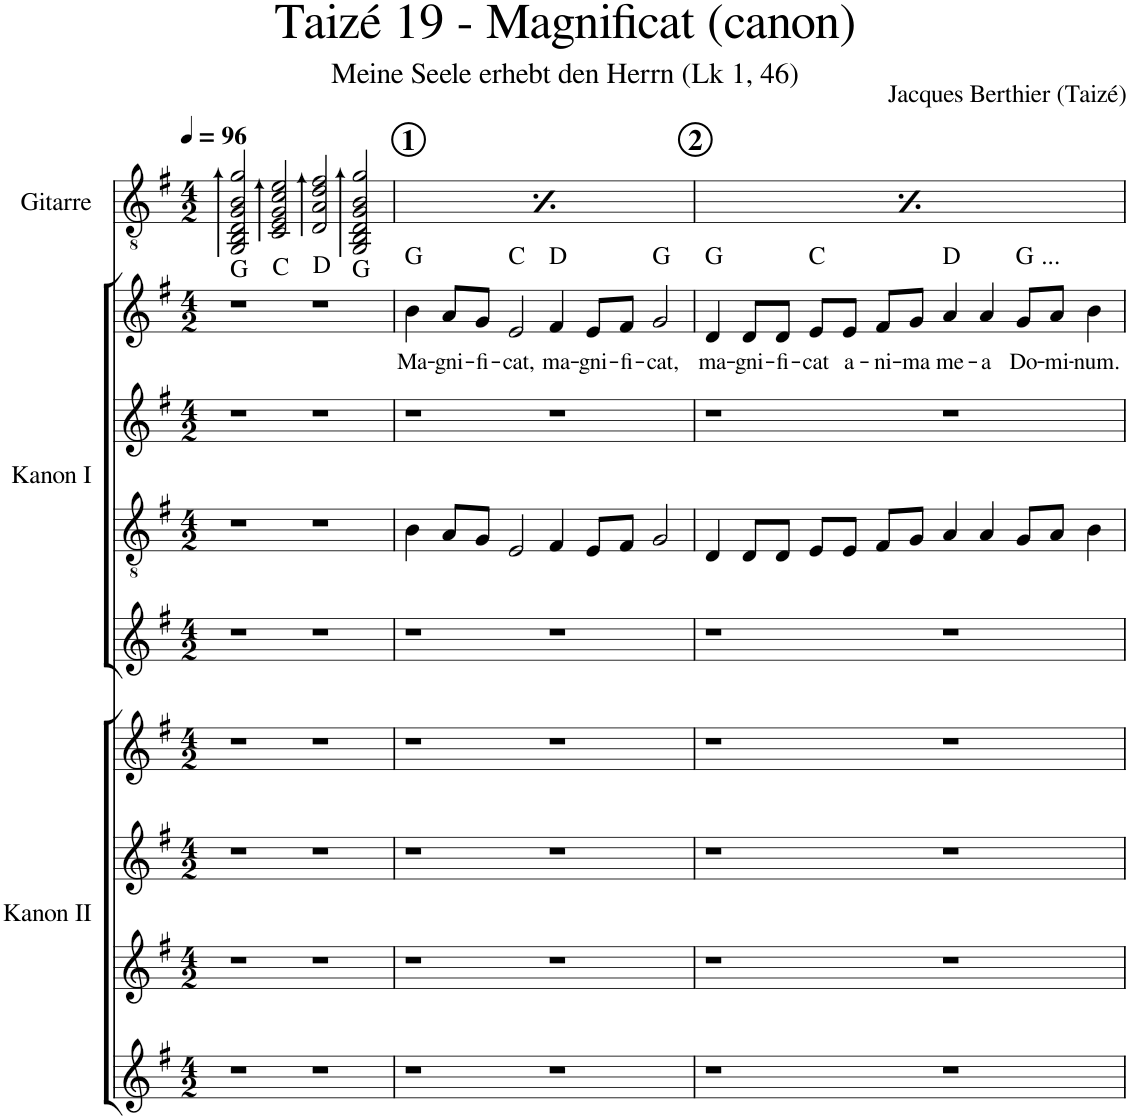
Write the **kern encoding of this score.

**kern	**kern	**kern	**kern	**kern	**kern	**kern	**kern	**text	**harte	**kern	**harte
*part3	*part3	*part3	*part3	*part2	*part2	*part2	*part2	*part2	*part2	*part1	*part1
*staff9	*staff8	*staff7	*staff6	*staff5	*staff4	*staff3	*staff2	*staff2	*	*staff1	*
*I"Kanon II	*	*	*	*I"Kanon I	*	*	*	*	*	*I"Gitarre	*
*I'II	*	*	*	*I'I	*	*	*	*	*	*I'Git.	*
*clefG2	*clefG2	*clefG2	*clefG2	*clefG2	*clefGv2	*clefG2	*clefG2	*	*	*clefGv2	*
*k[f#]	*k[f#]	*k[f#]	*k[f#]	*k[f#]	*k[f#]	*k[f#]	*k[f#]	*	*	*k[f#]	*
*M4/2	*M4/2	*M4/2	*M4/2	*M4/2	*M4/2	*M4/2	*M4/2	*	*	*M4/2	*
*MM96	*MM96	*MM96	*MM96	*MM96	*MM96	*MM96	*MM96	*	*	*MM96	*
=1	=1	=1	=1	=1	=1	=1	=1	=1	=1	=1	=1
1r	1r	1r	1r	1r	1r	1r	1r	.	.	2GG/ 2BB/ 2D/ 2G/ 2B/ 2g/	G:maj
.	.	.	.	.	.	.	.	.	.	2C/ 2E/ 2G/ 2c/ 2e/	C:maj
1r	1r	1r	1r	1r	1r	1r	1r	.	.	2D/ 2A/ 2d/ 2f#/	D:maj
.	.	.	.	.	.	.	.	.	.	2GG/ 2BB/ 2D/ 2G/ 2B/ 2g/	G:maj
=2	=2	=2	=2	=2	=2	=2	=2	=2	=2	=2	=2
*	*	*	*	*	*	*	*	*	*	*MM96	*
!	!	!	!	!	!	!	!	!LO:LY:b	!	!	!
1r	1r	1r	1r	1r	4B\	1r	4b\	Ma-	G:maj	2GG/ 2BB/ 2D/ 2G/ 2B/ 2g/	G:maj
!	!	!	!	!	!	!	!	!LO:LY:b	!	!	!
.	.	.	.	.	8A/L	.	8a/L	-gni-	.	.	.
!	!	!	!	!	!	!	!	!LO:LY:b	!	!	!
.	.	.	.	.	8G/J	.	8g/J	-fi-	.	.	.
!	!	!	!	!	!	!	!	!LO:LY:b	!	!	!
.	.	.	.	.	2E/	.	2e/	-cat,	C:maj	2C/ 2E/ 2G/ 2c/ 2e/	C:maj
!	!	!	!	!	!	!	!	!LO:LY:b	!	!	!
1r	1r	1r	1r	1r	4F#/	1r	4f#/	ma-	D:maj	2D/ 2A/ 2d/ 2f#/	D:maj
!	!	!	!	!	!	!	!	!LO:LY:b	!	!	!
.	.	.	.	.	8E/L	.	8e/L	-gni-	.	.	.
!	!	!	!	!	!	!	!	!LO:LY:b	!	!	!
.	.	.	.	.	8F#/J	.	8f#/J	-fi-	.	.	.
!	!	!	!	!	!	!	!	!LO:LY:b	!	!	!
.	.	.	.	.	2G/	.	2g/	-cat,	G:maj	2GG/ 2BB/ 2D/ 2G/ 2B/ 2g/	G:maj
=3	=3	=3	=3	=3	=3	=3	=3	=3	=3	=3	=3
*	*	*	*	*	*	*	*	*	*	*MM96	*
!	!	!	!	!	!	!	!	!LO:LY:b	!	!	!
1r	1r	1r	1r	1r	4D/	1r	4d/	ma-	G:maj	2GG/ 2BB/ 2D/ 2G/ 2B/ 2g/	G:maj
!	!	!	!	!	!	!	!	!LO:LY:b	!	!	!
.	.	.	.	.	8D/L	.	8d/L	-gni-	.	.	.
!	!	!	!	!	!	!	!	!LO:LY:b	!	!	!
.	.	.	.	.	8D/J	.	8d/J	-fi-	.	.	.
!	!	!	!	!	!	!	!	!LO:LY:b	!	!	!
.	.	.	.	.	8E/L	.	8e/L	-cat	C:maj	2C/ 2E/ 2G/ 2c/ 2e/	C:maj
!	!	!	!	!	!	!	!	!LO:LY:b	!	!	!
.	.	.	.	.	8E/J	.	8e/J	a-	.	.	.
!	!	!	!	!	!	!	!	!LO:LY:b	!	!	!
.	.	.	.	.	8F#/L	.	8f#/L	-ni-	.	.	.
!	!	!	!	!	!	!	!	!LO:LY:b	!	!	!
.	.	.	.	.	8G/J	.	8g/J	-ma	.	.	.
!	!	!	!	!	!	!	!	!LO:LY:b	!	!	!
1r	1r	1r	1r	1r	4A/	1r	4a/	me-	D:maj	2D/ 2A/ 2d/ 2f#/	D:maj
!	!	!	!	!	!	!	!	!LO:LY:b	!	!	!
.	.	.	.	.	4A/	.	4a/	-a	.	.	.
!	!	!	!	!	!	!	!	!LO:LY:b	!	!	!
.	.	.	.	.	8G/L	.	8g/L	Do-	G:maj	2GG/ 2BB/ 2D/ 2G/ 2B/ 2g/	G:maj
!	!	!	!	!	!	!	!	!LO:LY:b	!	!	!
.	.	.	.	.	8A/J	.	8a/J	-mi-	.	.	.
!	!	!	!	!	!	!	!	!LO:LY:b	!	!	!
.	.	.	.	.	4B\	.	4b\	-num.	.	.	.
=	=	=	=	=	=	=	=	=	=	=	=
*-	*-	*-	*-	*-	*-	*-	*-	*-	*-	*-	*-
